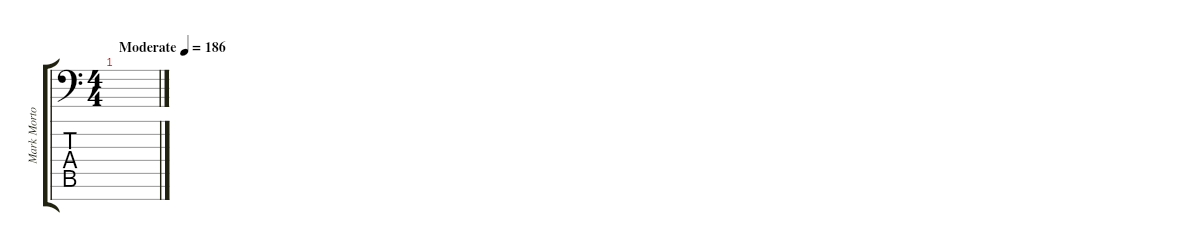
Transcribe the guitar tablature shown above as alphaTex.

\track ("Mark Morton - Rhythm Guitar (R" "Mark Morto") {instrument overdrivenguitar}
\staff {score tabs}
\tuning (E4 B3 G3 D3 A2 D2 C-1) {hide}
\ts (4 4)
\tempo (186 "Moderate")
\clef f4
\ks c
